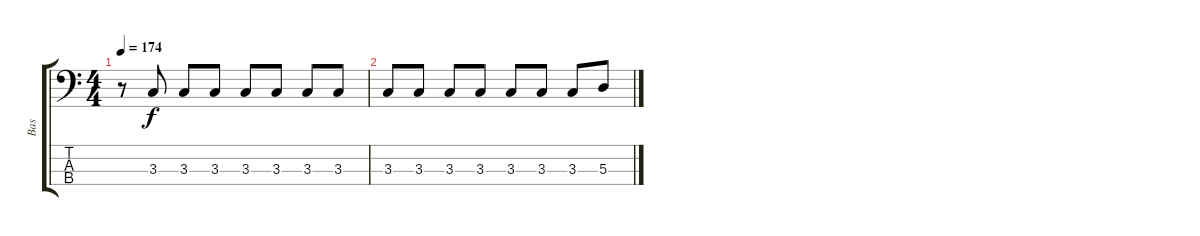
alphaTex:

\track ("Bas" "Bas") {instrument electricbassfinger}
\staff {score tabs}
\tuning (G2 D2 A1 D1) {hide}
\ts (4 4)
\tempo 174
\clef f4
\ks c
r.8{dy f} 3.3.8 3.3.8 3.3.8 3.3.8 3.3.8 3.3.8 3.3.8 |
3.3.8 3.3.8 3.3.8 3.3.8 3.3.8 3.3.8 3.3.8 5.3.8
